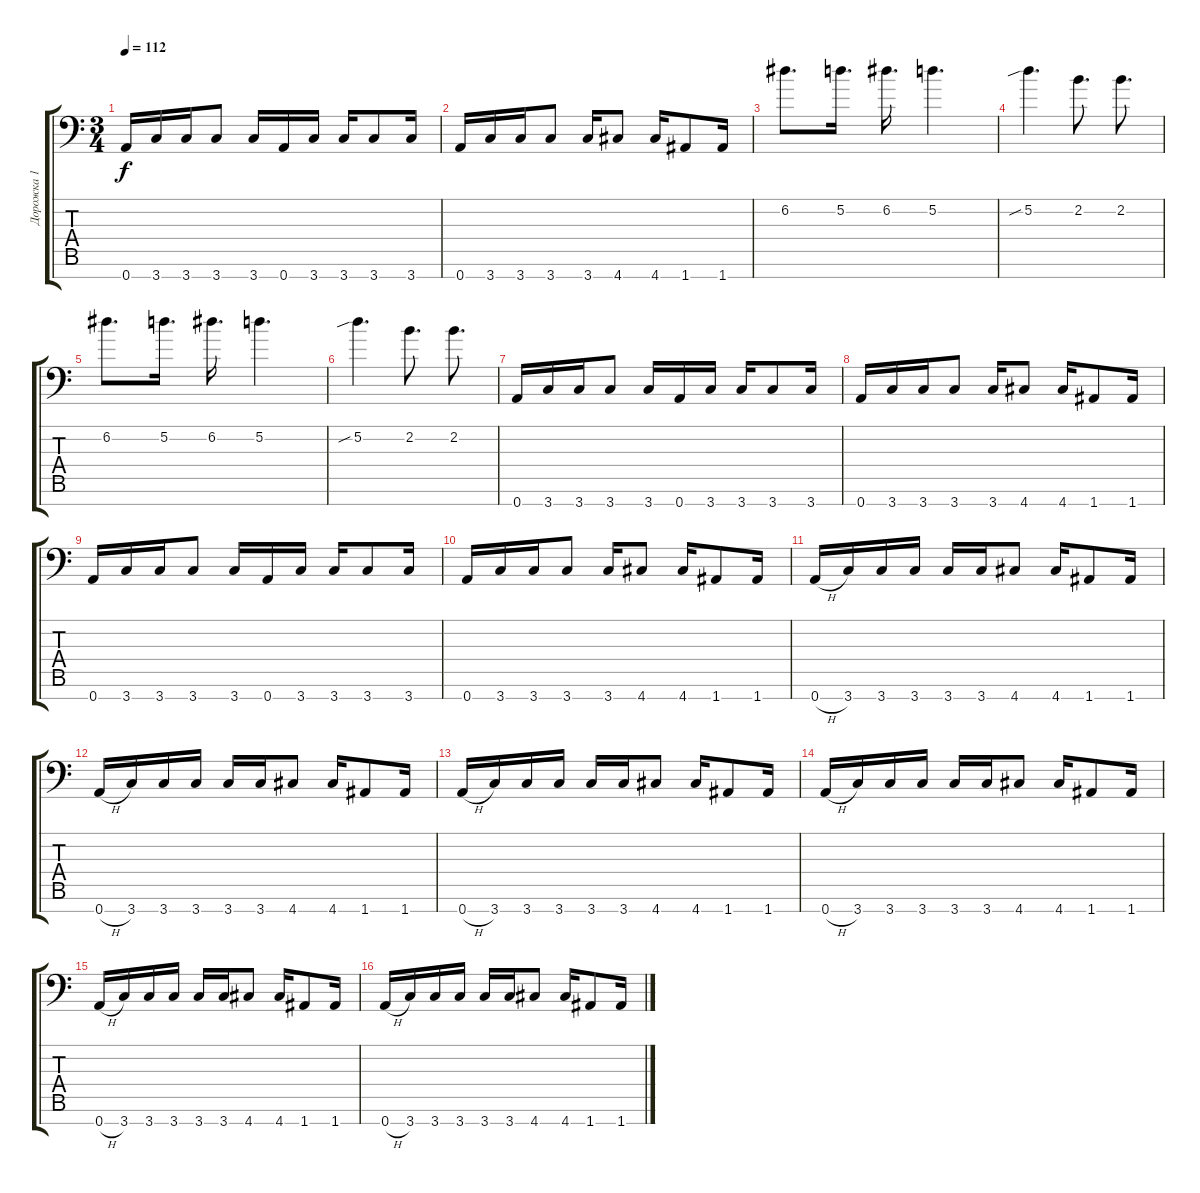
\track ("Дорожка 1" "Дорожка 1") {instrument overdrivenguitar}
\staff {score tabs}
\tuning (D4 A3 F3 C3 G2 D2 A1) {hide}
\ts (3 4)
\tempo 112
\clef f4
\ks c
0.7.16{dy f} 3.7.16 3.7.16 3.7.8 3.7.16 0.7.16 3.7.16 3.7.16 3.7.8 3.7.16 |
0.7.16 3.7.16 3.7.16 3.7.8 3.7.16 4.7.8 4.7.16 1.7.8 1.7.16 |
6.2.8{d volume 10} 5.2.16{d} 6.2.16{d} 5.2.4{d} |
5.2{sib}.4{d} 2.2.8{d} 2.2.8{d} |
6.2.8{d} 5.2.16{d} 6.2.16{d} 5.2.4{d} |
5.2{sib}.4{d} 2.2.8{d} 2.2.8{d} |
0.7.16{volume 16} 3.7.16 3.7.16 3.7.8 3.7.16 0.7.16 3.7.16 3.7.16 3.7.8 3.7.16 |
0.7.16 3.7.16 3.7.16 3.7.8 3.7.16 4.7.8 4.7.16 1.7.8 1.7.16 |
0.7.16 3.7.16 3.7.16 3.7.8 3.7.16 0.7.16 3.7.16 3.7.16 3.7.8 3.7.16 |
0.7.16 3.7.16 3.7.16 3.7.8 3.7.16 4.7.8 4.7.16 1.7.8 1.7.16 |
0.7{h}.16 3.7.16 3.7.16 3.7.16 3.7.16 3.7.16 4.7.8 4.7.16 1.7.8 1.7.16 |
0.7{h}.16 3.7.16 3.7.16 3.7.16 3.7.16 3.7.16 4.7.8 4.7.16 1.7.8 1.7.16 |
0.7{h}.16 3.7.16 3.7.16 3.7.16 3.7.16 3.7.16 4.7.8 4.7.16 1.7.8 1.7.16 |
0.7{h}.16 3.7.16 3.7.16 3.7.16 3.7.16 3.7.16 4.7.8 4.7.16 1.7.8 1.7.16 |
0.7{h}.16 3.7.16 3.7.16 3.7.16 3.7.16 3.7.16 4.7.8 4.7.16 1.7.8 1.7.16 |
0.7{h}.16 3.7.16 3.7.16 3.7.16 3.7.16 3.7.16 4.7.8 4.7.16 1.7.8 1.7.16
